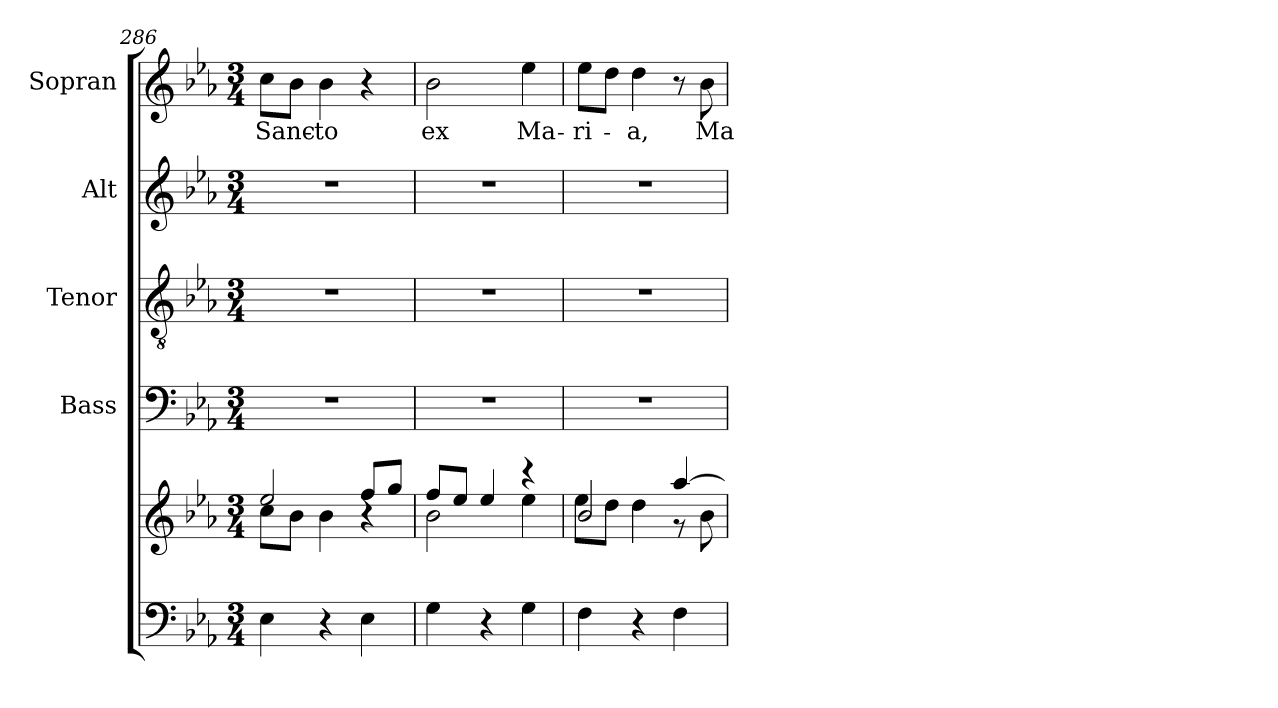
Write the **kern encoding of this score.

**kern	**kern	**kern	**kern	**kern	**kern	**text
*part5	*part5	*part4	*part3	*part2	*part1	*part1
*staff6	*staff5	*staff4	*staff3	*staff2	*staff1	*staff1
*	*	*I"Bass	*I"Tenor	*I"Alt	*I"Sopran	*
*	*	*I'B.	*I'T.	*I'A.	*I'S.	*
!!LO:PB:g=z
*clefF4	*clefG2	*clefF4	*clefGv2	*clefG2	*clefG2	*
*k[b-e-a-]	*k[b-e-a-]	*k[b-e-a-]	*k[b-e-a-]	*k[b-e-a-]	*k[b-e-a-]	*
*E-:	*E-:	*E-:	*E-:	*E-:	*E-:	*
*M3/4	*M3/4	*M3/4	*M3/4	*M3/4	*M3/4	*
=286	=286	=286	=286	=286	=286	=286
*	*^	*	*	*	*	*
!	!	!	!	!	!	!	!LO:LY:b
4E-\	2ee-/	8cc\L	2.r	2.r	2.r	8cc\L	Sanc-
.	.	8b-\J	.	.	.	8b-\J	.
!	!	!	!	!	!	!	!LO:LY:b
4r	.	4b-\	.	.	.	4b-\	-to
4E-\	8ff/L	4ra	.	.	.	4r	.
.	8gg/J	.	.	.	.	.	.
=287	=287	=287	=287	=287	=287	=287	=287
!	!	!	!	!	!	!	!LO:LY:b
4G\	8ff/L	2b-\	2.r	2.r	2.r	2b-\	ex
.	8ee-/J	.	.	.	.	.	.
4r	4ee-/	.	.	.	.	.	.
!	!	!	!	!	!	!	!LO:LY:b
4G\	4rbb	4ee-\	.	.	.	4ee-\	Ma-
=288	=288	=288	=288	=288	=288	=288	=288
!	!	!	!	!	!	!	!LO:LY:b
4F\	2b-/	8ee-\L	2.r	2.r	2.r	8ee-\L	-ri-
.	.	8dd\J	.	.	.	8dd\J	.
!	!	!	!	!	!	!	!LO:LY:b
4r	.	4dd\	.	.	.	4dd\	-a,
4F\	[>4aa-/	8r	.	.	.	8r	.
!	!	!	!	!	!	!	!LO:LY:b
.	.	8b-\	.	.	.	8b-\	Ma-
*	*v	*v	*	*	*	*	*
=	=	=	=	=	=	=
*-	*-	*-	*-	*-	*-	*-
